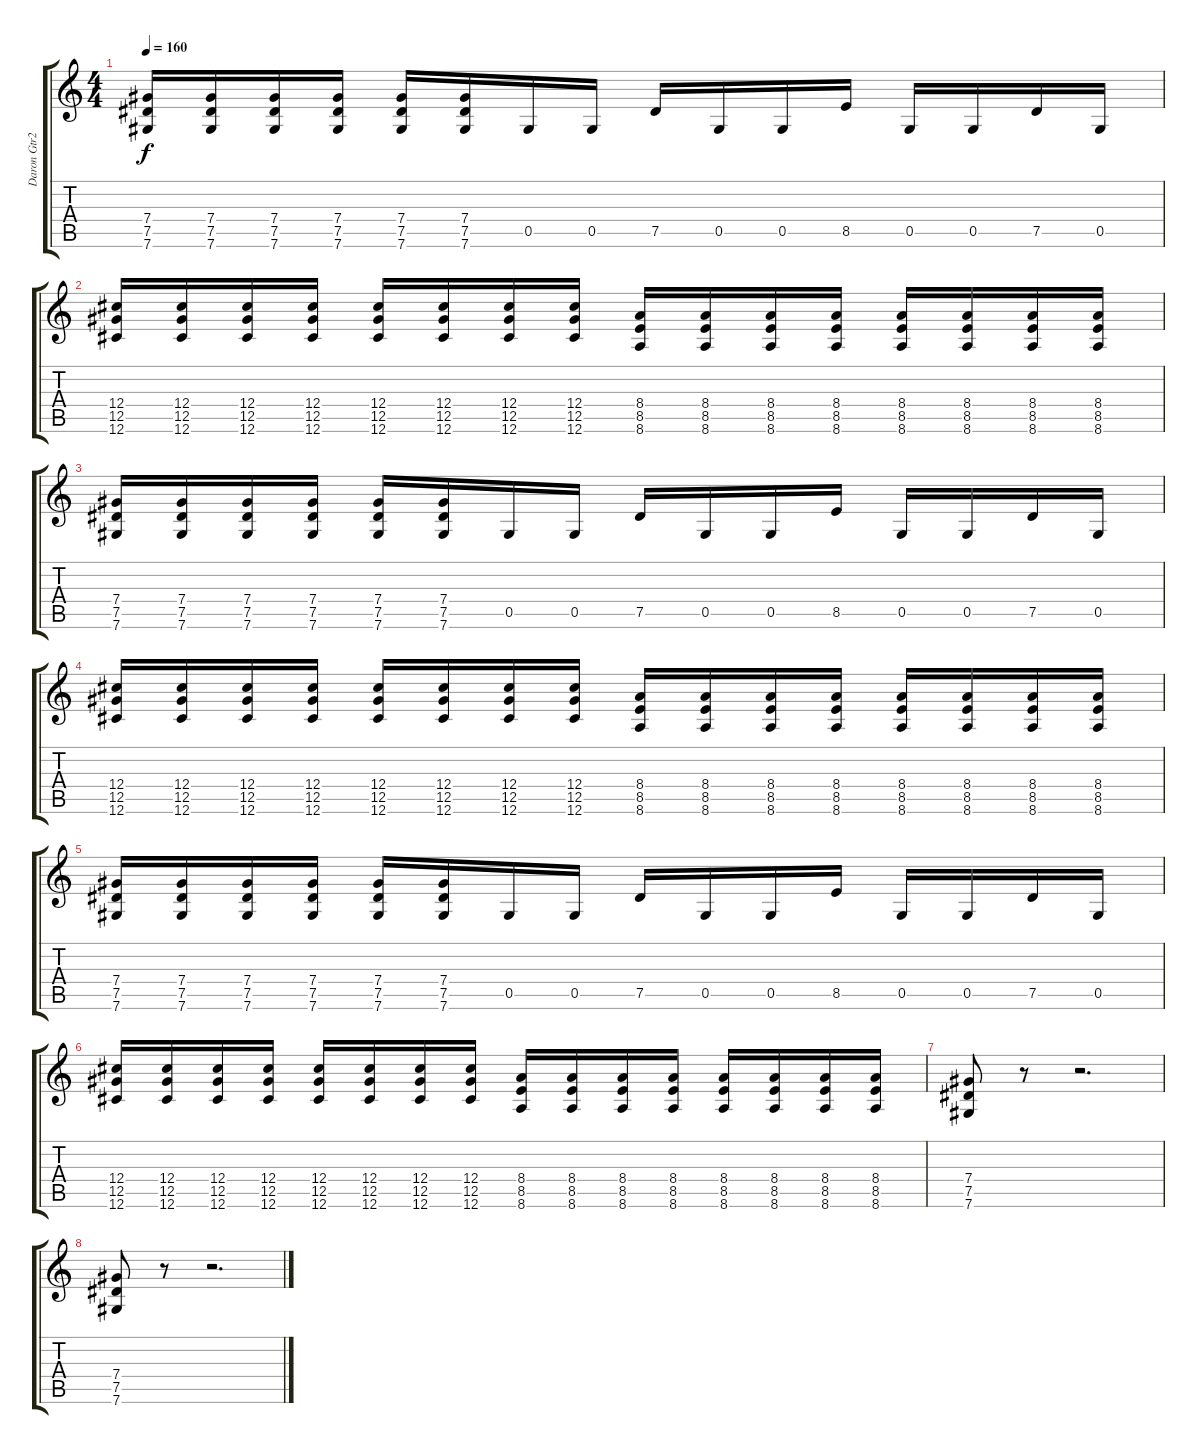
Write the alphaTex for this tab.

\track ("Daron Gtr2" "Daron Gtr2") {instrument distortionguitar}
\staff {score tabs}
\tuning (Eb4 Bb3 Gb3 Db3 Ab2 Db2) {hide}
\ts (4 4)
\tempo 160
\clef g2
\ks c
(7.4 7.5 7.6).16{dy f} (7.4 7.5 7.6).16 (7.4 7.5 7.6).16 (7.4 7.5 7.6).16 (7.4 7.5 7.6).16 (7.4 7.5 7.6).16 0.5.16 0.5.16 7.5.16 0.5.16 0.5.16 8.5.16 0.5.16 0.5.16 7.5.16 0.5.16 |
(12.4 12.5 12.6).16 (12.4 12.5 12.6).16 (12.4 12.5 12.6).16 (12.4 12.5 12.6).16 (12.4 12.5 12.6).16 (12.4 12.5 12.6).16 (12.4 12.5 12.6).16 (12.4 12.5 12.6).16 (8.4 8.5 8.6).16 (8.4 8.5 8.6).16 (8.4 8.5 8.6).16 (8.4 8.5 8.6).16 (8.4 8.5 8.6).16 (8.4 8.5 8.6).16 (8.4 8.5 8.6).16 (8.4 8.5 8.6).16 |
(7.4 7.5 7.6).16 (7.4 7.5 7.6).16 (7.4 7.5 7.6).16 (7.4 7.5 7.6).16 (7.4 7.5 7.6).16 (7.4 7.5 7.6).16 0.5.16 0.5.16 7.5.16 0.5.16 0.5.16 8.5.16 0.5.16 0.5.16 7.5.16 0.5.16 |
(12.4 12.5 12.6).16 (12.4 12.5 12.6).16 (12.4 12.5 12.6).16 (12.4 12.5 12.6).16 (12.4 12.5 12.6).16 (12.4 12.5 12.6).16 (12.4 12.5 12.6).16 (12.4 12.5 12.6).16 (8.4 8.5 8.6).16 (8.4 8.5 8.6).16 (8.4 8.5 8.6).16 (8.4 8.5 8.6).16 (8.4 8.5 8.6).16 (8.4 8.5 8.6).16 (8.4 8.5 8.6).16 (8.4 8.5 8.6).16 |
(7.4 7.5 7.6).16 (7.4 7.5 7.6).16 (7.4 7.5 7.6).16 (7.4 7.5 7.6).16 (7.4 7.5 7.6).16 (7.4 7.5 7.6).16 0.5.16 0.5.16 7.5.16 0.5.16 0.5.16 8.5.16 0.5.16 0.5.16 7.5.16 0.5.16 |
(12.4 12.5 12.6).16 (12.4 12.5 12.6).16 (12.4 12.5 12.6).16 (12.4 12.5 12.6).16 (12.4 12.5 12.6).16 (12.4 12.5 12.6).16 (12.4 12.5 12.6).16 (12.4 12.5 12.6).16 (8.4 8.5 8.6).16 (8.4 8.5 8.6).16 (8.4 8.5 8.6).16 (8.4 8.5 8.6).16 (8.4 8.5 8.6).16 (8.4 8.5 8.6).16 (8.4 8.5 8.6).16 (8.4 8.5 8.6).16 |
(7.4 7.5 7.6).8 r.8 r.2{d} |
(7.4 7.5 7.6).8 r.8 r.2{d}
